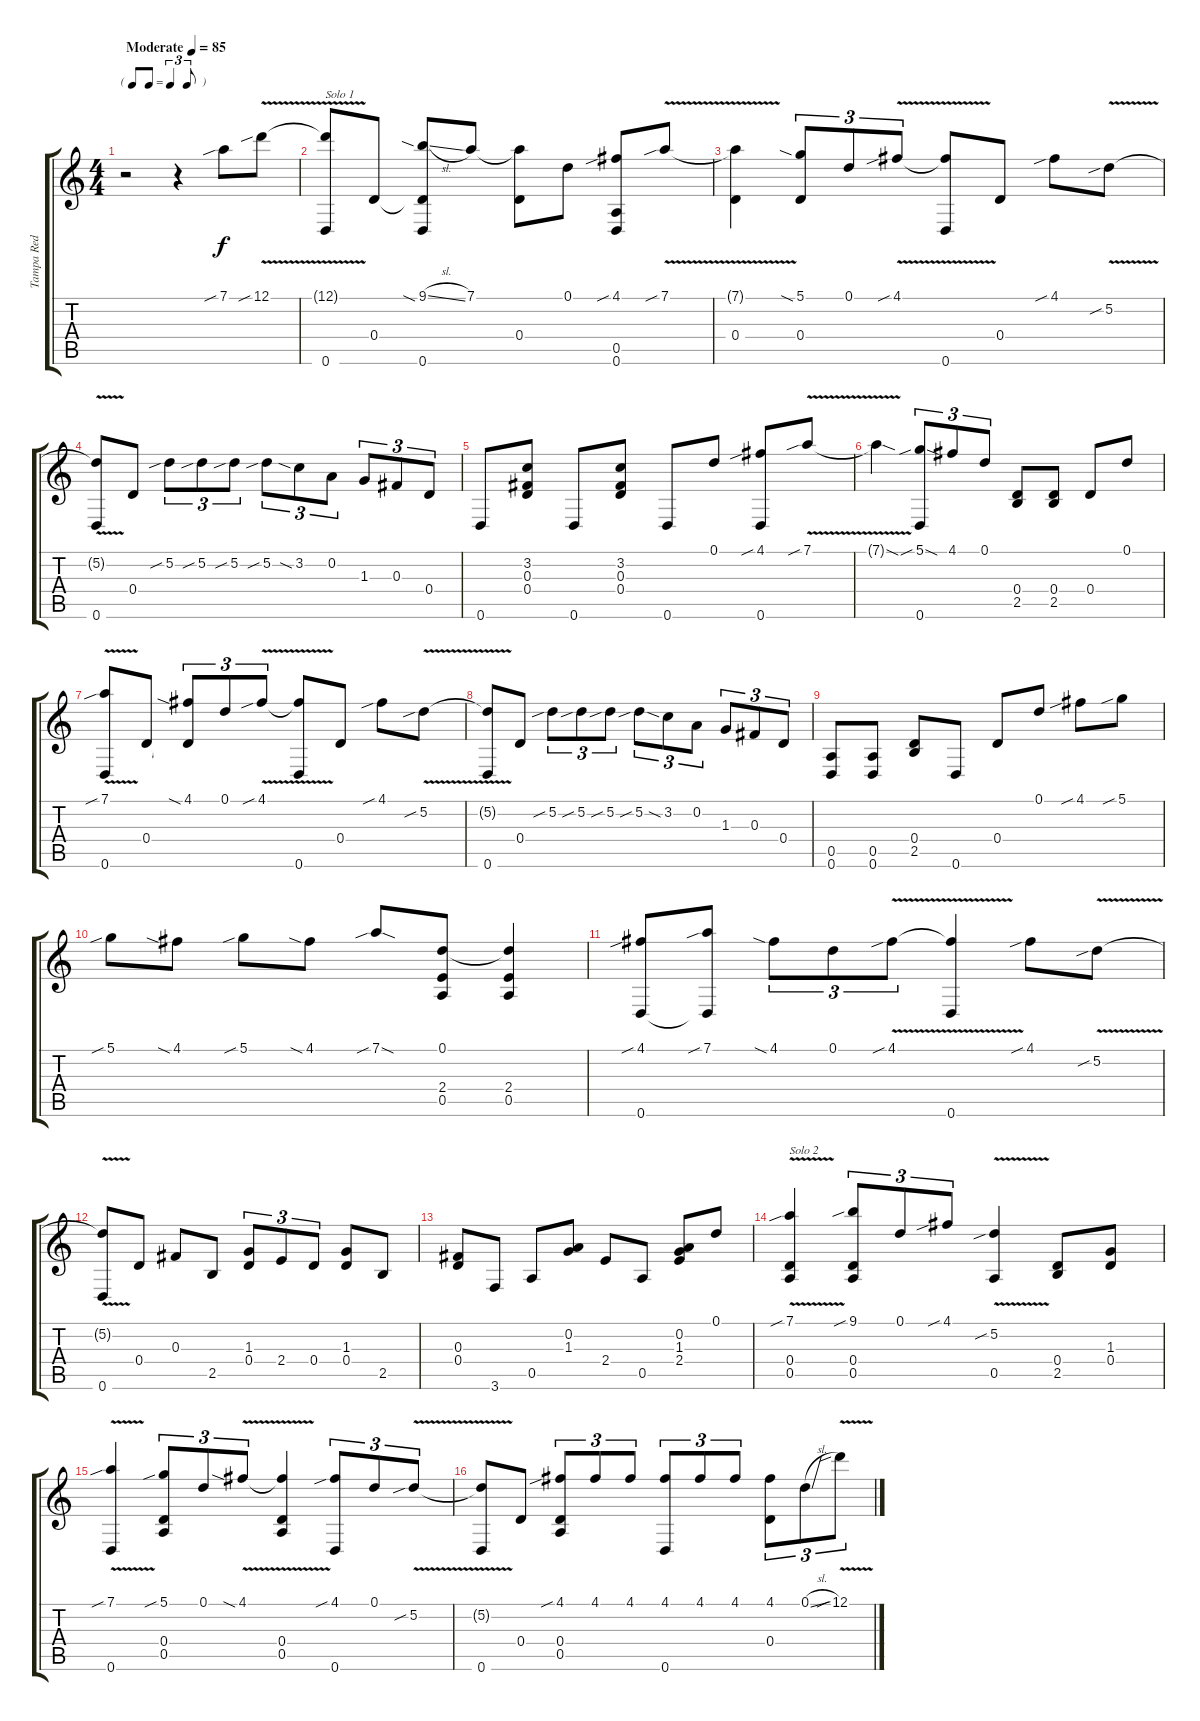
\track ("Tampa Red" "Tampa Red") {instrument acousticguitarnylon}
\staff {score tabs}
\tuning (D4 A3 Gb3 D3 A2 D2) {hide}
\ts (4 4)
\tf triplet8th
\tempo (85 "Moderate")
\clef g2
\ks c
r.2{dy f instrument acousticguitarnylon} r.4 7.1{sib}.8 12.1{v sib}.8 |
(12.1{t} 0.6).8{txt "Solo 1"} 0.4.8 (9.1{sia sl} 0.4{t} 0.6).8 7.1.8 (7.1{t} 0.4).8 0.1.8 (4.1{sib} 0.5 0.6).8 7.1{v sib}.8 |
(7.1{t} 0.4).4 (5.1{sia} 0.4).8{tu (3 2) beam Up} 0.1.8{tu (3 2) beam Up} 4.1{v sib}.8{tu (3 2) beam Up} (4.1{t} 0.6).8 0.4.8 4.1{sib}.8 5.2{v sib}.8 |
(5.2{t} 0.6).8 0.4.8 5.2{sib}.8{tu (3 2)} 5.2{sib}.8{tu (3 2)} 5.2{sib}.8{tu (3 2)} 5.2{sib}.8{tu (3 2)} 3.2{sia}.8{tu (3 2)} 0.2.8{tu (3 2)} 1.3.8{tu (3 2)} 0.3.8{tu (3 2)} 0.4.8{tu (3 2)} |
0.6.8 (3.2 0.3 0.4).8 0.6.8 (3.2 0.3 0.4).8 0.6.8 0.1.8 (4.1{sib} 0.6).8 7.1{v sib}.8 |
7.1{sod t}.4 (5.1{sib sod} 0.6).8{tu (3 2)} 4.1.8{tu (3 2)} 0.1.8{tu (3 2)} (0.4 2.5).8 (0.4 2.5).8 0.4.8 0.1.8 |
(7.1{v sib} 0.6).8 0.4.8 (4.1{sia} 0.4{t}).8{tu (3 2)} 0.1.8{tu (3 2)} 4.1{v sib}.8{tu (3 2)} (4.1{t} 0.6).8 0.4.8 4.1{sib}.8 5.2{v sib}.8 |
(5.2{t} 0.6).8 0.4.8 5.2{sib}.8{tu (3 2)} 5.2{sib}.8{tu (3 2)} 5.2{sib}.8{tu (3 2)} 5.2{sib}.8{tu (3 2)} 3.2{sia}.8{tu (3 2)} 0.2.8{tu (3 2)} 1.3.8{tu (3 2)} 0.3.8{tu (3 2)} 0.4.8{tu (3 2)} |
(0.5 0.6).8 (0.5 0.6).8 (0.4 2.5).8 0.6.8 0.4.8 0.1.8 4.1{sib}.8 5.1{sib}.8 |
5.1{sib}.8 4.1{sia}.8 5.1{sib}.8 4.1{sia}.8 7.1{sib sod}.8 (0.1 2.4 0.5).8 (0.1{t} 2.4 0.5).4 |
(4.1{sib} 0.6).8 (7.1{sib} 0.6{t}).8 4.1{sia}.8{tu (3 2)} 0.1.8{tu (3 2)} 4.1{v sib}.8{tu (3 2)} (4.1{t} 0.6).4 4.1{sib}.8 5.2{v sib}.8 |
(5.2{t} 0.6).8 0.4.8 0.3.8 2.5.8 (1.3 0.4).8{tu (3 2)} 2.4.8{tu (3 2)} 0.4.8{tu (3 2)} (1.3 0.4).8 2.5.8 |
(0.3 0.4).8 3.6.8 0.5.8 (0.2 1.3).8 2.4.8 0.5.8 (0.2 1.3 2.4).8 0.1.8 |
(7.1{v sib} 0.4 0.5).4{txt "Solo 2"} (9.1{sib} 0.4 0.5).8{tu (3 2)} 0.1.8{tu (3 2)} 4.1{sib}.8{tu (3 2)} (5.2{v sib} 0.5).4 (0.4 2.5).8 (1.3 0.4).8 |
(7.1{v sib} 0.6).4 (5.1{sib} 0.4 0.5).8{tu (3 2)} 0.1.8{tu (3 2)} 4.1{v sia}.8{tu (3 2)} (4.1{t} 0.4 0.5).4 (4.1{sib} 0.6).8{tu (3 2)} 0.1.8{tu (3 2)} 5.2{v sib}.8{tu (3 2)} |
(5.2{t} 0.6).8 0.4.8 (4.1{sib} 0.4 0.5).8{tu (3 2)} 4.1.8{tu (3 2)} 4.1.8{tu (3 2)} (4.1 0.6).8{tu (3 2)} 4.1.8{tu (3 2)} 4.1.8{tu (3 2)} (4.1 0.4).8{tu (3 2)} 0.1{sl}.8{tu (3 2)} 12.1{v sib}.8{tu (3 2)}
